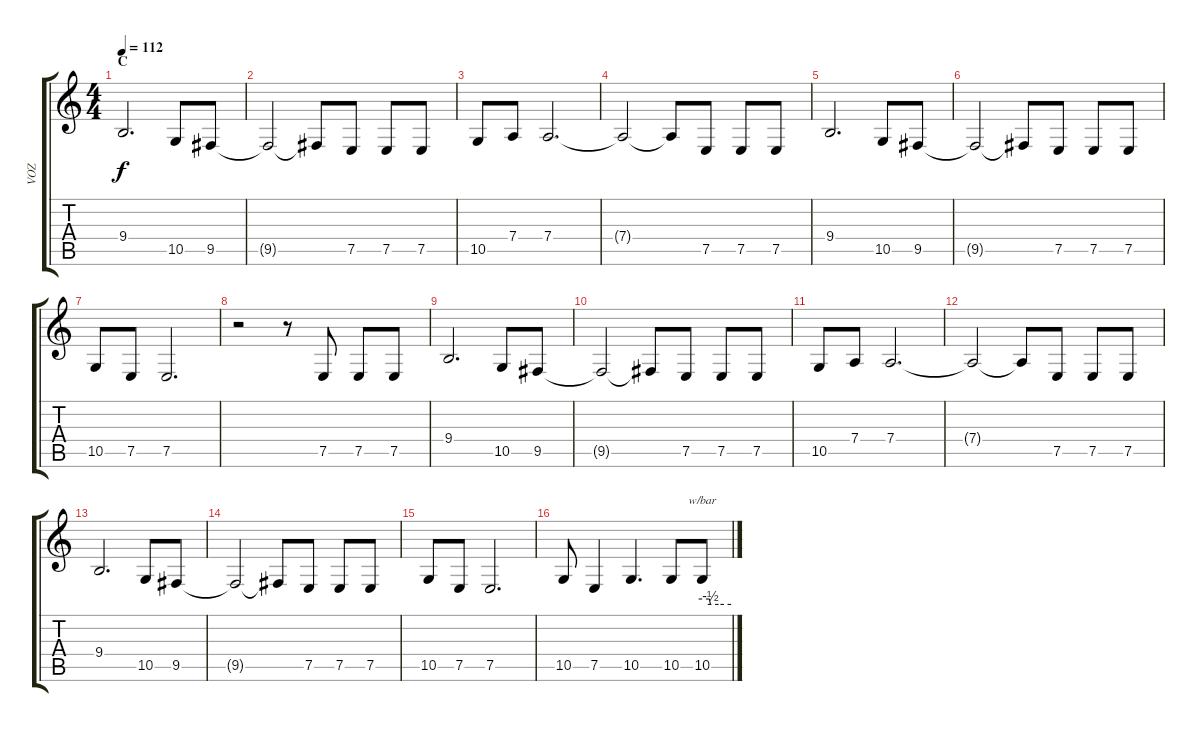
\track ("VOZ" "VOZ") {instrument flute}
\staff {score tabs}
\tuning (E4 B3 G3 D3 A2 E2) {hide}
\ts (4 4)
\section ("" "C")
\tempo 112
\clef g2
\ks c
9.4.2{d dy f} 10.5.8 9.5.8 |
9.5{t}.2 9.5{t}.8 7.5.8 7.5.8 7.5.8 |
10.5.8 7.4.8 7.4.2{d} |
7.4{t}.2 7.4{t}.8 7.5.8 7.5.8 7.5.8 |
9.4.2{d} 10.5.8 9.5.8 |
9.5{t}.2 9.5{t}.8 7.5.8 7.5.8 7.5.8 |
10.5.8 7.5.8 7.5.2{d} |
r.2 r.8 7.5.8 7.5.8 7.5.8 |
9.4.2{d} 10.5.8 9.5.8 |
9.5{t}.2 9.5{t}.8 7.5.8 7.5.8 7.5.8 |
10.5.8 7.4.8 7.4.2{d} |
7.4{t}.2 7.4{t}.8 7.5.8 7.5.8 7.5.8 |
9.4.2{d} 10.5.8 9.5.8 |
9.5{t}.2 9.5{t}.8 7.5.8 7.5.8 7.5.8 |
10.5.8 7.5.8 7.5.2{d} |
10.5.8 7.5.4 10.5.4{d} 10.5.8 10.5.8{tbe (custom default 0 0 15 0 17 -2 34 -2 60 -2)}
